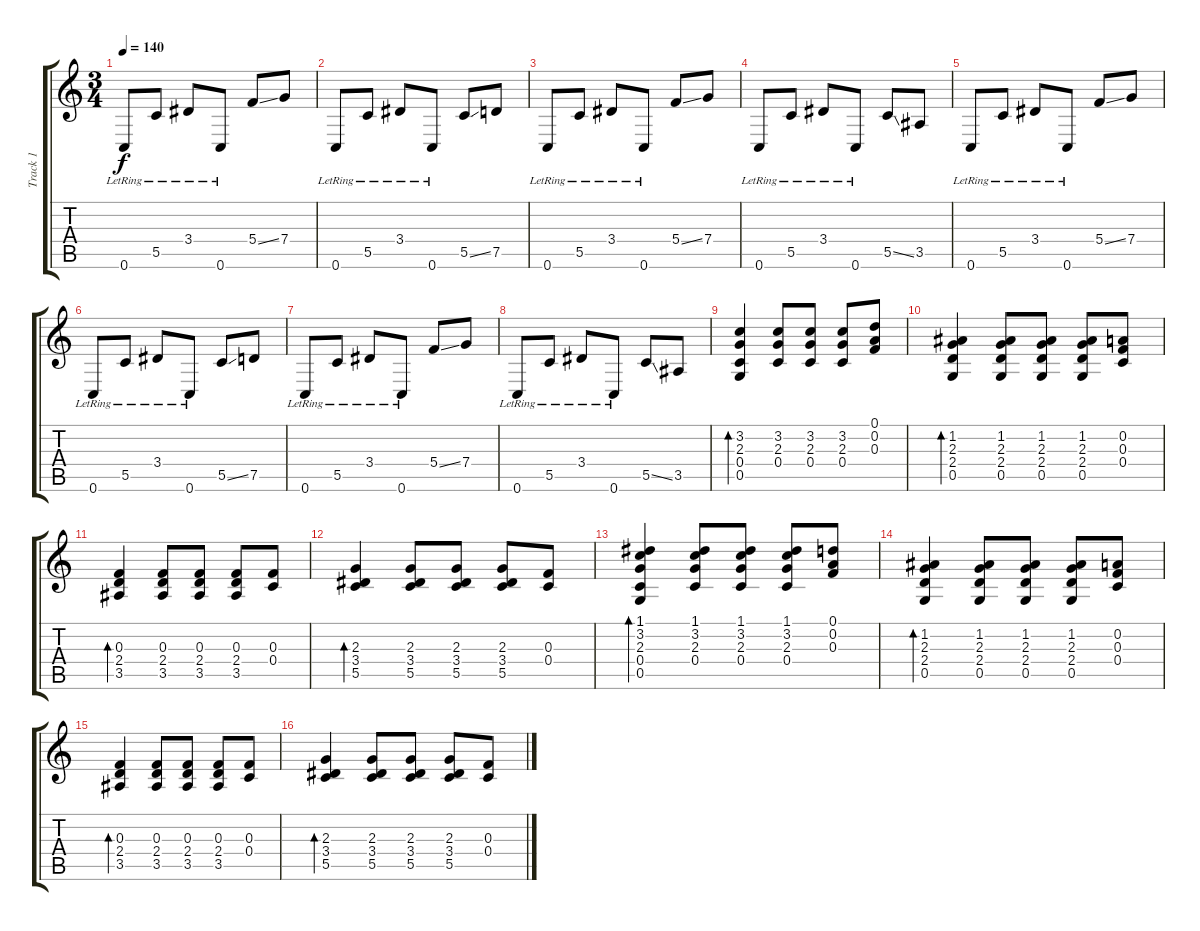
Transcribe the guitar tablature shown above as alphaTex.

\track ("Track 1" "Track 1") {instrument distortionguitar}
\staff {score tabs}
\tuning (D4 A3 F3 C3 G2 C2) {hide}
\ts (3 4)
\tempo 140
\clef g2
\ks c
0.6{lr}.8{dy f} 5.5{lr}.8 3.4{lr}.8 0.6{lr}.8 5.4{ss}.8 7.4.8 |
0.6{lr}.8 5.5{lr}.8 3.4{lr}.8 0.6{lr}.8 5.5{ss}.8 7.5.8 |
0.6{lr}.8 5.5{lr}.8 3.4{lr}.8 0.6{lr}.8 5.4{ss}.8 7.4.8 |
0.6{lr}.8 5.5{lr}.8 3.4{lr}.8 0.6{lr}.8 5.5{ss}.8 3.5.8 |
0.6{lr}.8 5.5{lr}.8 3.4{lr}.8 0.6{lr}.8 5.4{ss}.8 7.4.8 |
0.6{lr}.8 5.5{lr}.8 3.4{lr}.8 0.6{lr}.8 5.5{ss}.8 7.5.8 |
0.6{lr}.8 5.5{lr}.8 3.4{lr}.8 0.6{lr}.8 5.4{ss}.8 7.4.8 |
0.6{lr}.8 5.5{lr}.8 3.4{lr}.8 0.6{lr}.8 5.5{ss}.8 3.5.8 |
(3.2 2.3 0.4 0.5).4{bd 240 volume 14} (3.2 2.3 0.4).8 (3.2 2.3 0.4).8 (3.2 2.3 0.4).8 (0.1 0.2 0.3).8 |
(1.2 2.3 2.4 0.5).4{bd 240} (1.2 2.3 2.4 0.5).8 (1.2 2.3 2.4 0.5).8 (1.2 2.3 2.4 0.5).8 (0.2 0.3 0.4).8 |
(0.3 2.4 3.5).4{bd 240} (0.3 2.4 3.5).8 (0.3 2.4 3.5).8 (0.3 2.4 3.5).8 (0.3 0.4).8 |
(2.3 3.4 5.5).4{bd 240} (2.3 3.4 5.5).8 (2.3 3.4 5.5).8 (2.3 3.4 5.5).8 (0.3 0.4).8 |
(1.1 3.2 2.3 0.4 0.5).4{bd 240} (1.1 3.2 2.3 0.4).8 (1.1 3.2 2.3 0.4).8 (1.1 3.2 2.3 0.4).8 (0.1 0.2 0.3).8 |
(1.2 2.3 2.4 0.5).4{bd 240} (1.2 2.3 2.4 0.5).8 (1.2 2.3 2.4 0.5).8 (1.2 2.3 2.4 0.5).8 (0.2 0.3 0.4).8 |
(0.3 2.4 3.5).4{bd 240} (0.3 2.4 3.5).8 (0.3 2.4 3.5).8 (0.3 2.4 3.5).8 (0.3 0.4).8 |
(2.3 3.4 5.5).4{bd 240} (2.3 3.4 5.5).8 (2.3 3.4 5.5).8 (2.3 3.4 5.5).8 (0.3 0.4).8
